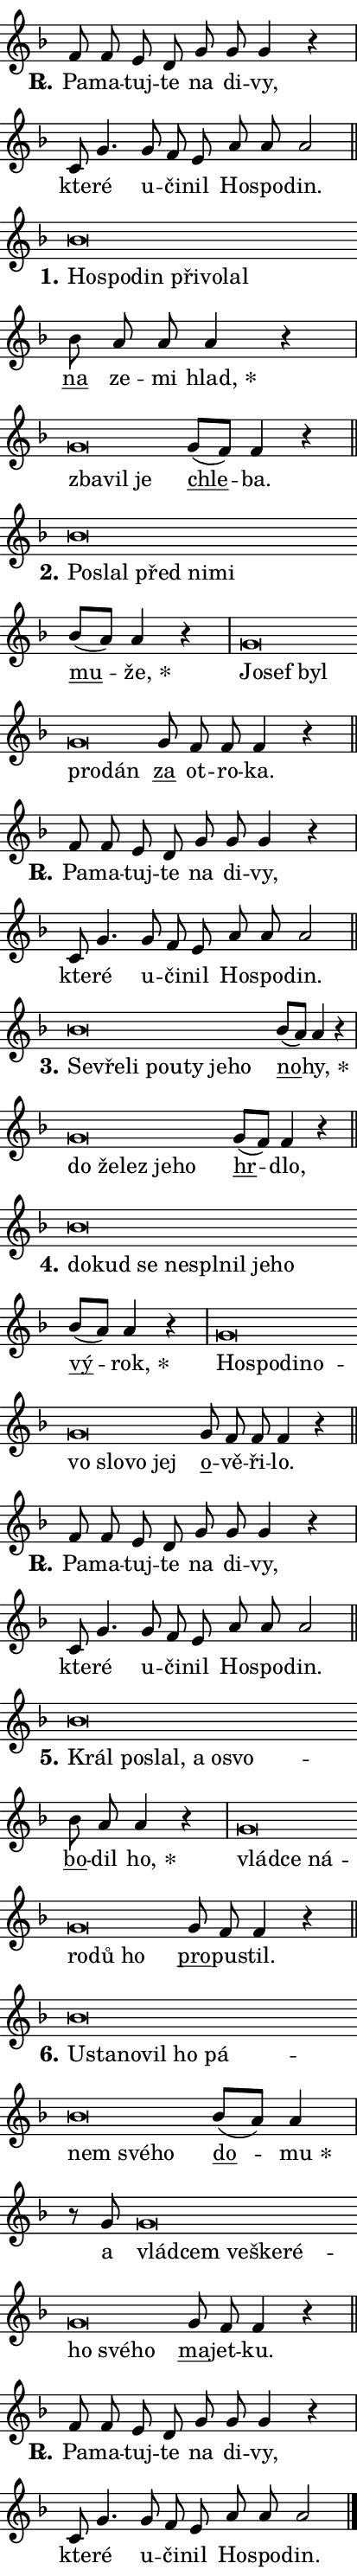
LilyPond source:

\version "2.22.1"
\header { tagline = "" }
\paper {
  indent = 0\cm
  top-margin = 0\cm
  right-margin = 0\cm
  bottom-margin = 0\cm
  left-margin = 0\cm
  paper-width = 7\cm
  page-breaking = #ly:one-page-breaking
  system-system-spacing.basic-distance = #11
  score-system-spacing.basic-distance = #11
  ragged-last = ##f
}


%% Author: Thomas Morley
%% https://lists.gnu.org/archive/html/lilypond-user/2020-05/msg00002.html
#(define (line-position grob)
"Returns position of @var[grob} in current system:
   @code{'start}, if at first time-step
   @code{'end}, if at last time-step
   @code{'middle} otherwise
"
  (let* ((col (ly:item-get-column grob))
         (ln (ly:grob-object col 'left-neighbor))
         (rn (ly:grob-object col 'right-neighbor))
         (col-to-check-left (if (ly:grob? ln) ln col))
         (col-to-check-right (if (ly:grob? rn) rn col))
         (break-dir-left
           (and
             (ly:grob-property col-to-check-left 'non-musical #f)
             (ly:item-break-dir col-to-check-left)))
         (break-dir-right
           (and
             (ly:grob-property col-to-check-right 'non-musical #f)
             (ly:item-break-dir col-to-check-right))))
        (cond ((eqv? 1 break-dir-left) 'start)
              ((eqv? -1 break-dir-right) 'end)
              (else 'middle))))

#(define (tranparent-at-line-position vctor)
  (lambda (grob)
  "Relying on @code{line-position} select the relevant enry from @var{vctor}.
Used to determine transparency,"
    (case (line-position grob)
      ((end) (not (vector-ref vctor 0)))
      ((middle) (not (vector-ref vctor 1)))
      ((start) (not (vector-ref vctor 2))))))

noteHeadBreakVisibility =
#(define-music-function (break-visibility)(vector?)
"Makes @code{NoteHead}s transparent relying on @var{break-visibility}"
#{
  \override NoteHead.transparent =
    #(tranparent-at-line-position break-visibility)
#})

#(define delete-ledgers-for-transparent-note-heads
  (lambda (grob)
    "Reads whether a @code{NoteHead} is transparent.
If so this @code{NoteHead} is removed from @code{'note-heads} from
@var{grob}, which is supposed to be @code{LedgerLineSpanner}.
As a result ledgers are not printed for this @code{NoteHead}"
    (let* ((nhds-array (ly:grob-object grob 'note-heads))
           (nhds-list
             (if (ly:grob-array? nhds-array)
                 (ly:grob-array->list nhds-array)
                 '()))
           ;; Relies on the transparent-property being done before
           ;; Staff.LedgerLineSpanner.after-line-breaking is executed.
           ;; This is fragile ...
           (to-keep
             (remove
               (lambda (nhd)
                 (ly:grob-property nhd 'transparent #f))
               nhds-list)))
      ;; TODO find a better method to iterate over grob-arrays, similiar
      ;; to filter/remove etc for lists
      ;; For now rebuilt from scratch
      (set! (ly:grob-object grob 'note-heads)  '())
      (for-each
        (lambda (nhd)
          (ly:pointer-group-interface::add-grob grob 'note-heads nhd))
        to-keep))))

hideNotes = {
  \noteHeadBreakVisibility #begin-of-line-visible
}
unHideNotes = {
  \noteHeadBreakVisibility #all-visible
}

% work-around for resetting accidentals
% https://lilypond.org/doc/v2.23/Documentation/notation/displaying-rhythms#unmetered-music
cadenzaMeasure = {
  \cadenzaOff
  \partial 1024 s1024
  \cadenzaOn
}

#(define-markup-command (accent layout props text) (markup?)
  "Underline accented syllable"
  (interpret-markup layout props
    #{\markup \override #'(offset . 4.3) \underline { #text }#}))

responsum = \markup \concat {
  "R" \hspace #-1.05 \path #0.1 #'((moveto 0 0.07) (lineto 0.9 0.8)) \hspace #0.05 "."
}

\layout {
    \context {
        \Staff
        \remove "Time_signature_engraver"
        \override LedgerLineSpanner.after-line-breaking = #delete-ledgers-for-transparent-note-heads
    }
    \context {
        \Voice {
            \override NoteHead.output-attributes = #'((class . "notehead"))
            \override Hairpin.height = #0.55
        }
    }
    \context {
        \Lyrics {
            \override StanzaNumber.output-attributes = #'((class . "stanzanumber"))
            \override LyricSpace.minimum-distance = #0.9
            \override LyricText.font-name = #"TeX Gyre Schola"
            \override LyricText.font-size = 1
            \override StanzaNumber.font-name = #"TeX Gyre Schola Bold"
            \override StanzaNumber.font-size = 1
        }
    }
}

% magnetic-lyrics.ily
%
%   written by
%     Jean Abou Samra <jean@abou-samra.fr>
%     Werner Lemberg <wl@gnu.org>
%
%   adapted by
%     Jiri Hon <jiri.hon@gmail.com>
%
% Version 2022-Apr-15

% https://www.mail-archive.com/lilypond-user@gnu.org/msg149350.html

#(define (Left_hyphen_pointer_engraver context)
   "Collect syllable-hyphen-syllable occurrences in lyrics and store
them in properties.  This engraver only looks to the left.  For
example, if the lyrics input is @code{foo -- bar}, it does the
following.

@itemize @bullet
@item
Set the @code{text} property of the @code{LyricHyphen} grob between
@q{foo} and @q{bar} to @code{foo}.

@item
Set the @code{left-hyphen} property of the @code{LyricText} grob with
text @q{foo} to the @code{LyricHyphen} grob between @q{foo} and
@q{bar}.
@end itemize

Use this auxiliary engraver in combination with the
@code{lyric-@/text::@/apply-@/magnetic-@/offset!} hook."
   (let ((hyphen #f)
         (text #f))
     (make-engraver
      (acknowledgers
       ((lyric-syllable-interface engraver grob source-engraver)
        (set! text grob)))
      (end-acknowledgers
       ((lyric-hyphen-interface engraver grob source-engraver)
        ;(when (not (grob::has-interface grob 'lyric-space-interface))
          (set! hyphen grob)));)
      ((stop-translation-timestep engraver)
       (when (and text hyphen)
         (ly:grob-set-object! text 'left-hyphen hyphen))
       (set! text #f)
       (set! hyphen #f)))))

#(define (lyric-text::apply-magnetic-offset! grob)
   "If the space between two syllables is less than the value in
property @code{LyricText@/.details@/.squash-threshold}, move the right
syllable to the left so that it gets concatenated with the left
syllable.

Use this function as a hook for
@code{LyricText@/.after-@/line-@/breaking} if the
@code{Left_@/hyphen_@/pointer_@/engraver} is active."
   (let ((hyphen (ly:grob-object grob 'left-hyphen #f)))
     (when hyphen
       (let ((left-text (ly:spanner-bound hyphen LEFT)))
         (when (grob::has-interface left-text 'lyric-syllable-interface)
           (let* ((common (ly:grob-common-refpoint grob left-text X))
                  (this-x-ext (ly:grob-extent grob common X))
                  (left-x-ext
                   (begin
                     ;; Trigger magnetism for left-text.
                     (ly:grob-property left-text 'after-line-breaking)
                     (ly:grob-extent left-text common X)))
                  ;; `delta` is the gap width between two syllables.
                  (delta (- (interval-start this-x-ext)
                            (interval-end left-x-ext)))
                  (details (ly:grob-property grob 'details))
                  (threshold (assoc-get 'squash-threshold details 0.2)))
             (when (< delta threshold)
               (let* (;; We have to manipulate the input text so that
                      ;; ligatures crossing syllable boundaries are not
                      ;; disabled.  For languages based on the Latin
                      ;; script this is essentially a beautification.
                      ;; However, for non-Western scripts it can be a
                      ;; necessity.
                      (lt (ly:grob-property left-text 'text))
                      (rt (ly:grob-property grob 'text))
                      (is-space (grob::has-interface hyphen 'lyric-space-interface))
                      (space (if is-space " " ""))
                      (space-markup (grob-interpret-markup grob " "))
                      (space-size (interval-length (ly:stencil-extent space-markup X)))
                      (extra-delta (if is-space space-size 0))
                      ;; Append new syllable.
                      (ltrt-space (if (and (string? lt) (string? rt))
                                (string-append lt space rt)
                                (make-concat-markup (list lt space rt))))
                      ;; Right-align `ltrt` to the right side.
                      (ltrt-space-markup (grob-interpret-markup
                               grob
                               (make-translate-markup
                                (cons (interval-length this-x-ext) 0)
                                (make-right-align-markup ltrt-space)))))
                 (begin
                   ;; Don't print `left-text`.
                   (ly:grob-set-property! left-text 'stencil #f)
                   ;; Set text and stencil (which holds all collected
                   ;; syllables so far) and shift it to the left.
                   (ly:grob-set-property! grob 'text ltrt-space)
                   (ly:grob-set-property! grob 'stencil ltrt-space-markup)
                   (ly:grob-translate-axis! grob (- (- delta extra-delta)) X))))))))))


#(define (lyric-hyphen::displace-bounds-first grob)
   ;; Make very sure this callback isn't triggered too early.
   (let ((left (ly:spanner-bound grob LEFT))
         (right (ly:spanner-bound grob RIGHT)))
     (ly:grob-property left 'after-line-breaking)
     (ly:grob-property right 'after-line-breaking)
     (ly:lyric-hyphen::print grob)))

squashThreshold = #0.4

\layout {
  \context {
    \Lyrics
    \consists #Left_hyphen_pointer_engraver
    \override LyricText.after-line-breaking =
      #lyric-text::apply-magnetic-offset!
    \override LyricHyphen.stencil = #lyric-hyphen::displace-bounds-first
    \override LyricText.details.squash-threshold = \squashThreshold
    \override LyricHyphen.minimum-distance = 0
    \override LyricHyphen.minimum-length = \squashThreshold
  }
}

squash = \override LyricText.details.squash-threshold = 9999
unSquash = \override LyricText.details.squash-threshold = \squashThreshold

left = \override LyricText.self-alignment-X = #LEFT
unLeft = \revert LyricText.self-alignment-X

starOffset = #(lambda (grob) 
                (let ((x_offset (ly:self-alignment-interface::aligned-on-x-parent grob)))
                  (if (= x_offset 0) 0 (+ x_offset 1.2))))

star = #(define-music-function (syllable)(string?)
"Append star separator at the end of a syllable"
#{
  \once \override LyricText.X-offset = #starOffset
  \lyricmode { \markup {
    #syllable
    \override #'((font-name . "TeX Gyre Schola Bold")) \hspace #0.2 \lower #0.65 \larger "*"
  } }
#})

starAccent = #(define-music-function (syllable)(string?)
"Append star separator at the end of a syllable and make accent"
#{
  \once \override LyricText.X-offset = #starOffset
  \lyricmode { \markup {
    \accent #syllable
    \override #'((font-name . "TeX Gyre Schola Bold")) \hspace #0.2 \lower #0.65 \larger "*"
  } }
#})

breath = #(define-music-function (syllable)(string?)
"Append breathing indicator at the end of a syllable"
#{
  \lyricmode { \markup { #syllable "+" } }
#})

optionalBreath = #(define-music-function (syllable)(string?)
"Append optional breathing indicator at the end of a syllable"
#{
  \lyricmode { \markup { #syllable "(+)" } }
#})


\score {
    <<
        \new Voice = "melody" { \cadenzaOn \key f \major \relative { f'8 f e d g g g4 r \cadenzaMeasure \bar "|" c,8 g'4. \bar "" g8 f e \bar "" a a a2 \cadenzaMeasure \bar "||" \break }
\relative { bes'\breve*1/16 \hideNotes \breve*1/16 \bar "" \breve*1/16 \bar "" \breve*1/16 \bar "" \breve*1/16 \breve*1/16 \bar "" \unHideNotes \bar "" bes8 a a a4 r \cadenzaMeasure \bar "|" g\breve*1/16 \hideNotes \breve*1/16 \breve*1/16 \bar "" \unHideNotes \bar "" g8[( f)] f4 r \cadenzaMeasure \bar "||" \break }
\relative { bes'\breve*1/16 \hideNotes \breve*1/16 \bar "" \breve*1/16 \bar "" \breve*1/16 \breve*1/16 \bar "" \unHideNotes \bar "" bes8[( a)] a4 r \cadenzaMeasure \bar "|" g\breve*1/16 \hideNotes \breve*1/16 \bar "" \breve*1/16 \bar "" \breve*1/16 \breve*1/16 \bar "" \unHideNotes \bar "" g8 f f f4 r \cadenzaMeasure \bar "||" \break }
\relative { f'8 f e d g g g4 r \cadenzaMeasure \bar "|" c,8 g'4. \bar "" g8 f e \bar "" a a a2 \cadenzaMeasure \bar "||" \break }
\relative { bes'\breve*1/16 \hideNotes \breve*1/16 \bar "" \breve*1/16 \bar "" \breve*1/16 \bar "" \breve*1/16 \bar "" \breve*1/16 \breve*1/16 \bar "" \unHideNotes \bar "" bes8[( a)] a4 r \cadenzaMeasure \bar "|" g\breve*1/16 \hideNotes \breve*1/16 \bar "" \breve*1/16 \bar "" \breve*1/16 \breve*1/16 \bar "" \unHideNotes \bar "" g8[( f)] f4 r \cadenzaMeasure \bar "||" \break }
\relative { bes'\breve*1/16 \hideNotes \breve*1/16 \bar "" \breve*1/16 \bar "" \breve*1/16 \bar "" \breve*1/16 \bar "" \breve*1/16 \bar "" \breve*1/16 \breve*1/16 \bar "" \unHideNotes \bar "" bes8[( a)] a4 r \cadenzaMeasure \bar "|" g\breve*1/16 \hideNotes \breve*1/16 \bar "" \breve*1/16 \bar "" \breve*1/16 \bar "" \breve*1/16 \bar "" \breve*1/16 \bar "" \breve*1/16 \breve*1/16 \bar "" \unHideNotes \bar "" g8 f f f4 r \cadenzaMeasure \bar "||" \break }
\relative { f'8 f e d g g g4 r \cadenzaMeasure \bar "|" c,8 g'4. \bar "" g8 f e \bar "" a a a2 \cadenzaMeasure \bar "||" \break }
\relative { bes'\breve*1/16 \hideNotes \breve*1/16 \bar "" \breve*1/16 \bar "" \breve*1/16 \bar "" \breve*1/16 \breve*1/16 \bar "" \unHideNotes \bar "" bes8 a a4 r \cadenzaMeasure \bar "|" g\breve*1/16 \hideNotes \breve*1/16 \bar "" \breve*1/16 \bar "" \breve*1/16 \bar "" \breve*1/16 \breve*1/16 \bar "" \unHideNotes \bar "" g8 f f4 r \cadenzaMeasure \bar "||" \break }
\relative { bes'\breve*1/16 \hideNotes \breve*1/16 \bar "" \breve*1/16 \bar "" \breve*1/16 \bar "" \breve*1/16 \bar "" \breve*1/16 \bar "" \breve*1/16 \bar "" \breve*1/16 \breve*1/16 \bar "" \unHideNotes \bar "" bes8[( a)] a4 \cadenzaMeasure \bar "|" r8 g g\breve*1/16 \hideNotes \breve*1/16 \bar "" \breve*1/16 \bar "" \breve*1/16 \bar "" \breve*1/16 \bar "" \breve*1/16 \bar "" \breve*1/16 \breve*1/16 \bar "" \unHideNotes \bar "" g8 f f4 r \cadenzaMeasure \bar "||" \break }
\relative { f'8 f e d g g g4 r \cadenzaMeasure \bar "|" c,8 g'4. \bar "" g8 f e \bar "" a a a2 \cadenzaMeasure \bar "||" \break } \bar "|." }
        \new Lyrics \lyricsto "melody" { \lyricmode { \set stanza = \responsum
Pa -- ma -- tuj -- te na di -- vy, kte -- ré u -- či -- nil Ho -- spo -- din.
\set stanza = "1."
\left Ho -- \squash spo -- din při -- vo -- lal \unLeft \unSquash \markup \accent na ze -- mi \star hlad, \left zba -- \squash vil je \unLeft \unSquash \markup \accent chle -- ba.
\set stanza = "2."
\left Po -- \squash slal před ni -- mi \unLeft \unSquash \markup \accent mu -- \star že, \left Jo -- \squash sef byl pro -- dán \unLeft \unSquash \markup \accent za ot -- ro -- ka.
\set stanza = \responsum
Pa -- ma -- tuj -- te na di -- vy, kte -- ré u -- či -- nil Ho -- spo -- din.
\set stanza = "3."
\left Se -- \squash vře -- li pou -- ty je -- ho \unLeft \unSquash \markup \accent no -- \star hy, \left do \squash že -- lez je -- ho \unLeft \unSquash \markup \accent hr -- dlo,
\set stanza = "4."
\left do -- \squash kud se nes -- pl -- nil je -- ho \unLeft \unSquash \markup \accent vý -- \star rok, \left Ho -- \squash spo -- di -- no -- vo slo -- vo jej \unLeft \unSquash \markup \accent o -- vě -- ři -- lo.
\set stanza = \responsum
Pa -- ma -- tuj -- te na di -- vy, kte -- ré u -- či -- nil Ho -- spo -- din.
\set stanza = "5."
\left Král \squash po -- slal, a o -- svo -- \unLeft \unSquash \markup \accent bo -- dil \star ho, \left vlád -- \squash ce ná -- ro -- dů ho \unLeft \unSquash \markup \accent pro -- pu -- stil.
\set stanza = "6."
\left U -- \squash sta -- no -- vil ho pá -- nem své -- ho \unLeft \unSquash \markup \accent do -- \star mu a \left vlád -- \squash cem ve -- ške -- ré -- ho své -- ho \unLeft \unSquash \markup \accent ma -- jet -- ku.
\set stanza = \responsum
Pa -- ma -- tuj -- te na di -- vy, kte -- ré u -- či -- nil Ho -- spo -- din. } }
    >>
    \layout {}
}
